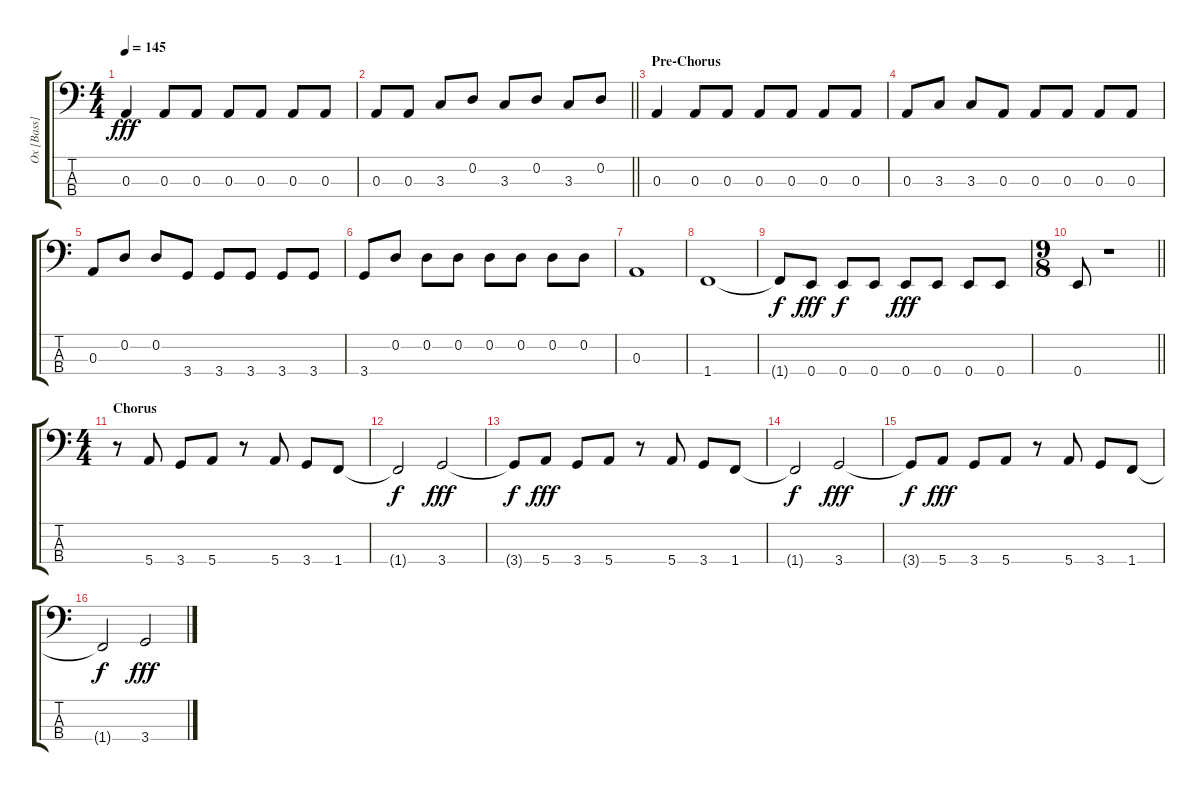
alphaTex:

\track ("Ox [Bass]" "Ox [Bass]") {instrument electricbasspick}
\staff {score tabs}
\tuning (G2 D2 A1 E1) {hide}
\ts (4 4)
\tempo 145
\clef f4
\ks c
0.3.4{dy fff} 0.3.8 0.3.8 0.3.8 0.3.8 0.3.8 0.3.8 |
\barLineRight lightlight
0.3.8 0.3.8 3.3.8 0.2.8 3.3.8 0.2.8 3.3.8 0.2.8 |
\section ("" "Pre-Chorus")
0.3.4 0.3.8 0.3.8 0.3.8 0.3.8 0.3.8 0.3.8 |
0.3.8 3.3.8 3.3.8 0.3.8 0.3.8 0.3.8 0.3.8 0.3.8 |
0.3.8 0.2.8 0.2.8 3.4.8 3.4.8 3.4.8 3.4.8 3.4.8 |
3.4.8 0.2.8 0.2.8 0.2.8 0.2.8 0.2.8 0.2.8 0.2.8 |
0.3.1 |
1.4.1 |
1.4{t}.8{dy f} 0.4.8{dy fff} 0.4.8{dy f} 0.4.8 0.4.8{dy fff} 0.4.8 0.4.8 0.4.8 |
\ts (9 8)
\barLineRight lightlight
0.4.8 r.1 |
\ts (4 4)
\section ("" "Chorus")
r.8 5.4.8 3.4.8 5.4.8 r.8 5.4.8 3.4.8 1.4.8 |
1.4{t}.2{dy f} 3.4.2{dy fff} |
3.4{t}.8{dy f} 5.4.8{dy fff} 3.4.8 5.4.8 r.8 5.4.8 3.4.8 1.4.8 |
1.4{t}.2{dy f} 3.4.2{dy fff} |
3.4{t}.8{dy f} 5.4.8{dy fff} 3.4.8 5.4.8 r.8 5.4.8 3.4.8 1.4.8 |
1.4{t}.2{dy f} 3.4.2{dy fff}
